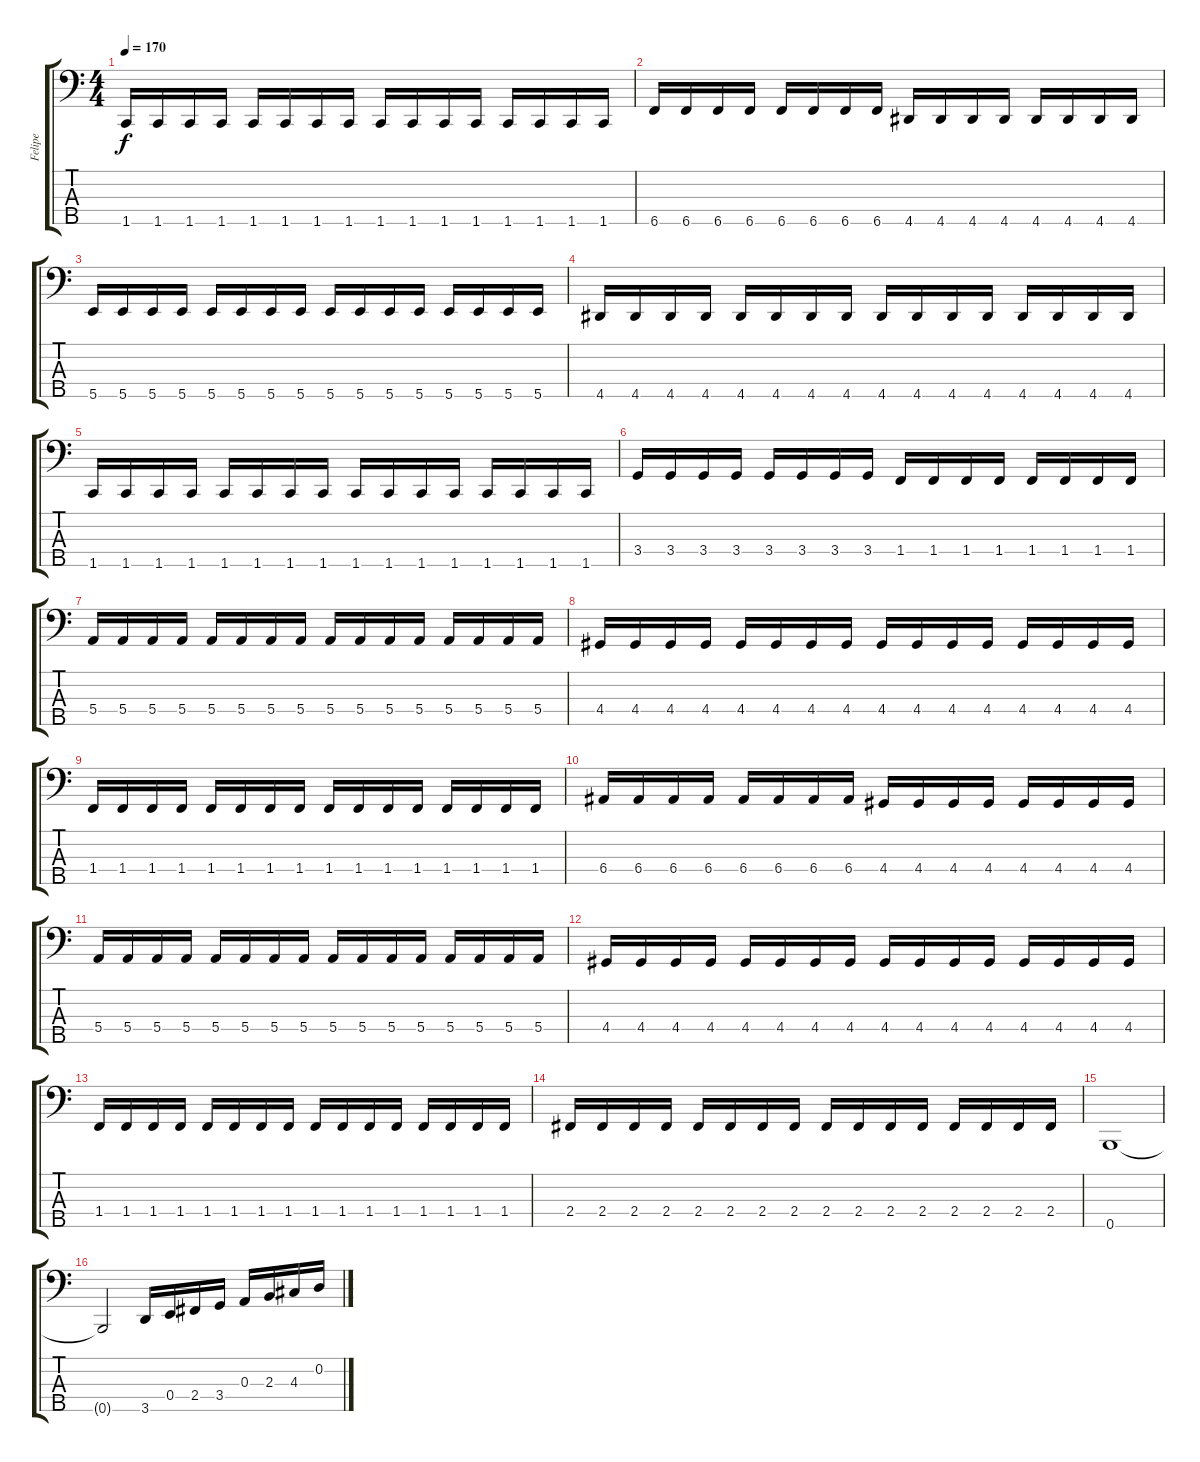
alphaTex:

\track ("Felipe" "Felipe") {instrument electricbassfinger}
\staff {score tabs}
\tuning (G2 D2 A1 E1 B0) {hide}
\ts (4 4)
\tempo 170
\clef f4
\ks c
1.5.16{dy f} 1.5.16 1.5.16 1.5.16 1.5.16 1.5.16 1.5.16 1.5.16 1.5.16 1.5.16 1.5.16 1.5.16 1.5.16 1.5.16 1.5.16 1.5.16 |
6.5.16 6.5.16 6.5.16 6.5.16 6.5.16 6.5.16 6.5.16 6.5.16 4.5.16 4.5.16 4.5.16 4.5.16 4.5.16 4.5.16 4.5.16 4.5.16 |
5.5.16 5.5.16 5.5.16 5.5.16 5.5.16 5.5.16 5.5.16 5.5.16 5.5.16 5.5.16 5.5.16 5.5.16 5.5.16 5.5.16 5.5.16 5.5.16 |
4.5.16 4.5.16 4.5.16 4.5.16 4.5.16 4.5.16 4.5.16 4.5.16 4.5.16 4.5.16 4.5.16 4.5.16 4.5.16 4.5.16 4.5.16 4.5.16 |
1.5.16 1.5.16 1.5.16 1.5.16 1.5.16 1.5.16 1.5.16 1.5.16 1.5.16 1.5.16 1.5.16 1.5.16 1.5.16 1.5.16 1.5.16 1.5.16 |
3.4.16 3.4.16 3.4.16 3.4.16 3.4.16 3.4.16 3.4.16 3.4.16 1.4.16 1.4.16 1.4.16 1.4.16 1.4.16 1.4.16 1.4.16 1.4.16 |
5.4.16 5.4.16 5.4.16 5.4.16 5.4.16 5.4.16 5.4.16 5.4.16 5.4.16 5.4.16 5.4.16 5.4.16 5.4.16 5.4.16 5.4.16 5.4.16 |
4.4.16 4.4.16 4.4.16 4.4.16 4.4.16 4.4.16 4.4.16 4.4.16 4.4.16 4.4.16 4.4.16 4.4.16 4.4.16 4.4.16 4.4.16 4.4.16 |
1.4.16 1.4.16 1.4.16 1.4.16 1.4.16 1.4.16 1.4.16 1.4.16 1.4.16 1.4.16 1.4.16 1.4.16 1.4.16 1.4.16 1.4.16 1.4.16 |
6.4.16 6.4.16 6.4.16 6.4.16 6.4.16 6.4.16 6.4.16 6.4.16 4.4.16 4.4.16 4.4.16 4.4.16 4.4.16 4.4.16 4.4.16 4.4.16 |
5.4.16 5.4.16 5.4.16 5.4.16 5.4.16 5.4.16 5.4.16 5.4.16 5.4.16 5.4.16 5.4.16 5.4.16 5.4.16 5.4.16 5.4.16 5.4.16 |
4.4.16 4.4.16 4.4.16 4.4.16 4.4.16 4.4.16 4.4.16 4.4.16 4.4.16 4.4.16 4.4.16 4.4.16 4.4.16 4.4.16 4.4.16 4.4.16 |
1.4.16 1.4.16 1.4.16 1.4.16 1.4.16 1.4.16 1.4.16 1.4.16 1.4.16 1.4.16 1.4.16 1.4.16 1.4.16 1.4.16 1.4.16 1.4.16 |
2.4.16 2.4.16 2.4.16 2.4.16 2.4.16 2.4.16 2.4.16 2.4.16 2.4.16 2.4.16 2.4.16 2.4.16 2.4.16 2.4.16 2.4.16 2.4.16 |
0.5.1 |
0.5{t}.2 3.5.16 0.4.16 2.4.16 3.4.16 0.3.16 2.3.16 4.3.16 0.2.16
